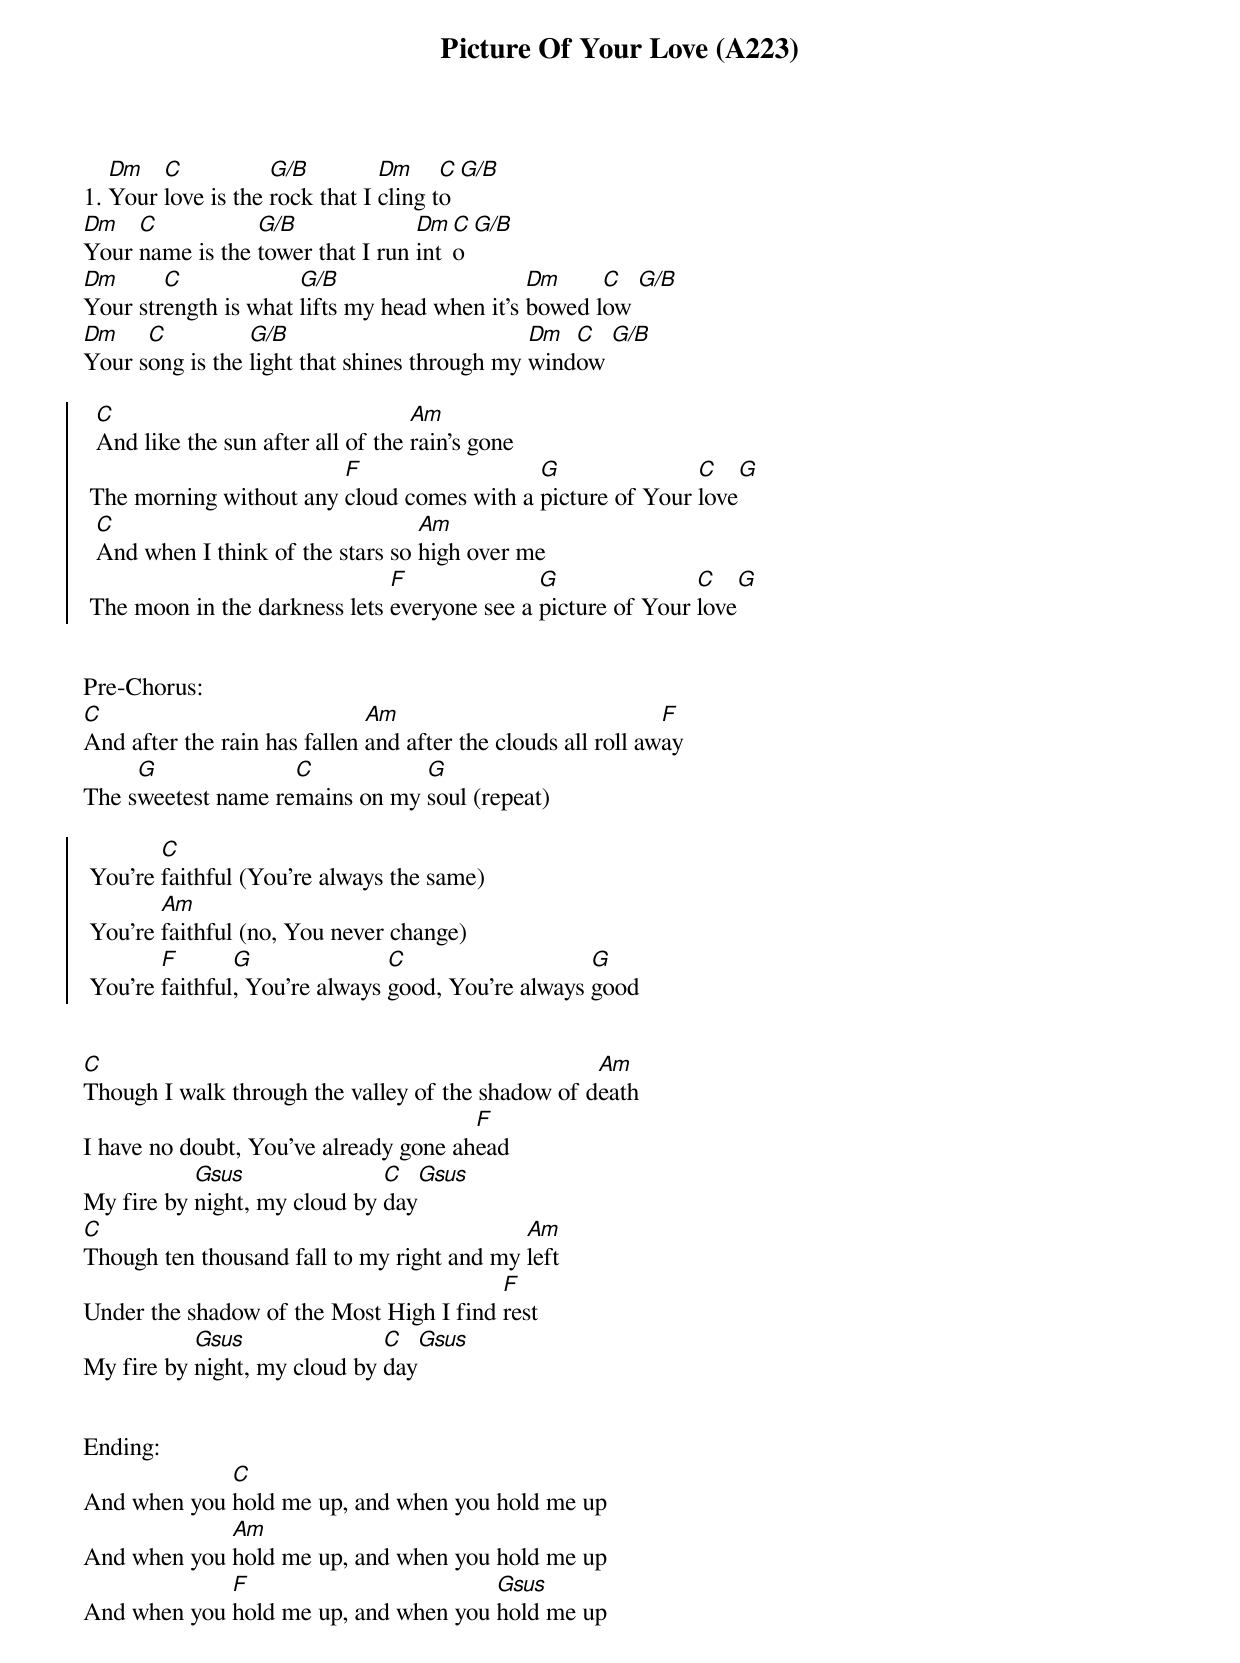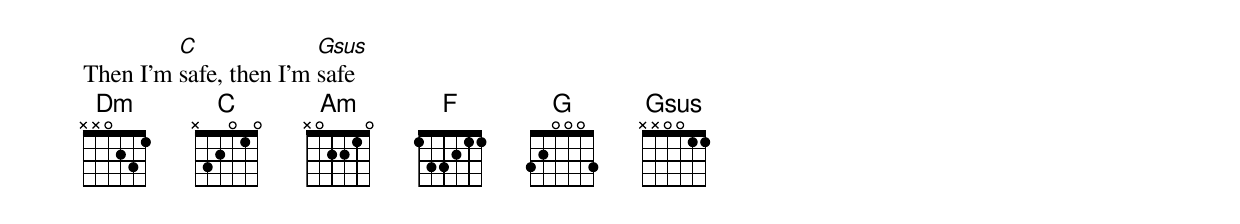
{title: Picture Of Your Love (A223)}
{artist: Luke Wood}

1. [Dm]Your [C]love is the [G/B]rock that I [Dm]cling t[C]o [G/B]
[Dm]Your [C]name is the [G/B]tower that I run [Dm]int[C]o [G/B]
[Dm]Your str[C]ength is what [G/B]lifts my head when it's [Dm]bowed l[C]ow [G/B]
[Dm]Your s[C]ong is the [G/B]light that shines through my [Dm]wind[C]ow [G/B]

{soc}
  [C]And like the sun after all of the [Am]rain's gone
 The morning without any [F]cloud comes with a [G]picture of Your [C]love[G]
  [C]And when I think of the stars so [Am]high over me
 The moon in the darkness lets [F]everyone see a [G]picture of Your [C]love[G]
 {eoc}


Pre-Chorus:
[C]And after the rain has fallen [Am]and after the clouds all roll aw[F]ay
The s[G]weetest name re[C]mains on my [G]soul (repeat)

{soc}
 You're [C]faithful (You're always the same)
 You're [Am]faithful (no, You never change)
 You're [F]faithful[G], You're always [C]good, You're always [G]good
 {eoc}


[C]Though I walk through the valley of the shadow of d[Am]eath
I have no doubt, You've already gone ah[F]ead
My fire by [Gsus]night, my cloud by [C]day[Gsus]
[C]Though ten thousand fall to my right and my [Am]left
Under the shadow of the Most High I find [F]rest
My fire by [Gsus]night, my cloud by [C]day[Gsus]


Ending:
And when you [C]hold me up, and when you hold me up
And when you [Am]hold me up, and when you hold me up
And when you [F]hold me up, and when you [Gsus]hold me up
Then I'm [C]safe, then I'm [Gsus]safe
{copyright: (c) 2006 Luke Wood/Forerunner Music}
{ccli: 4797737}
